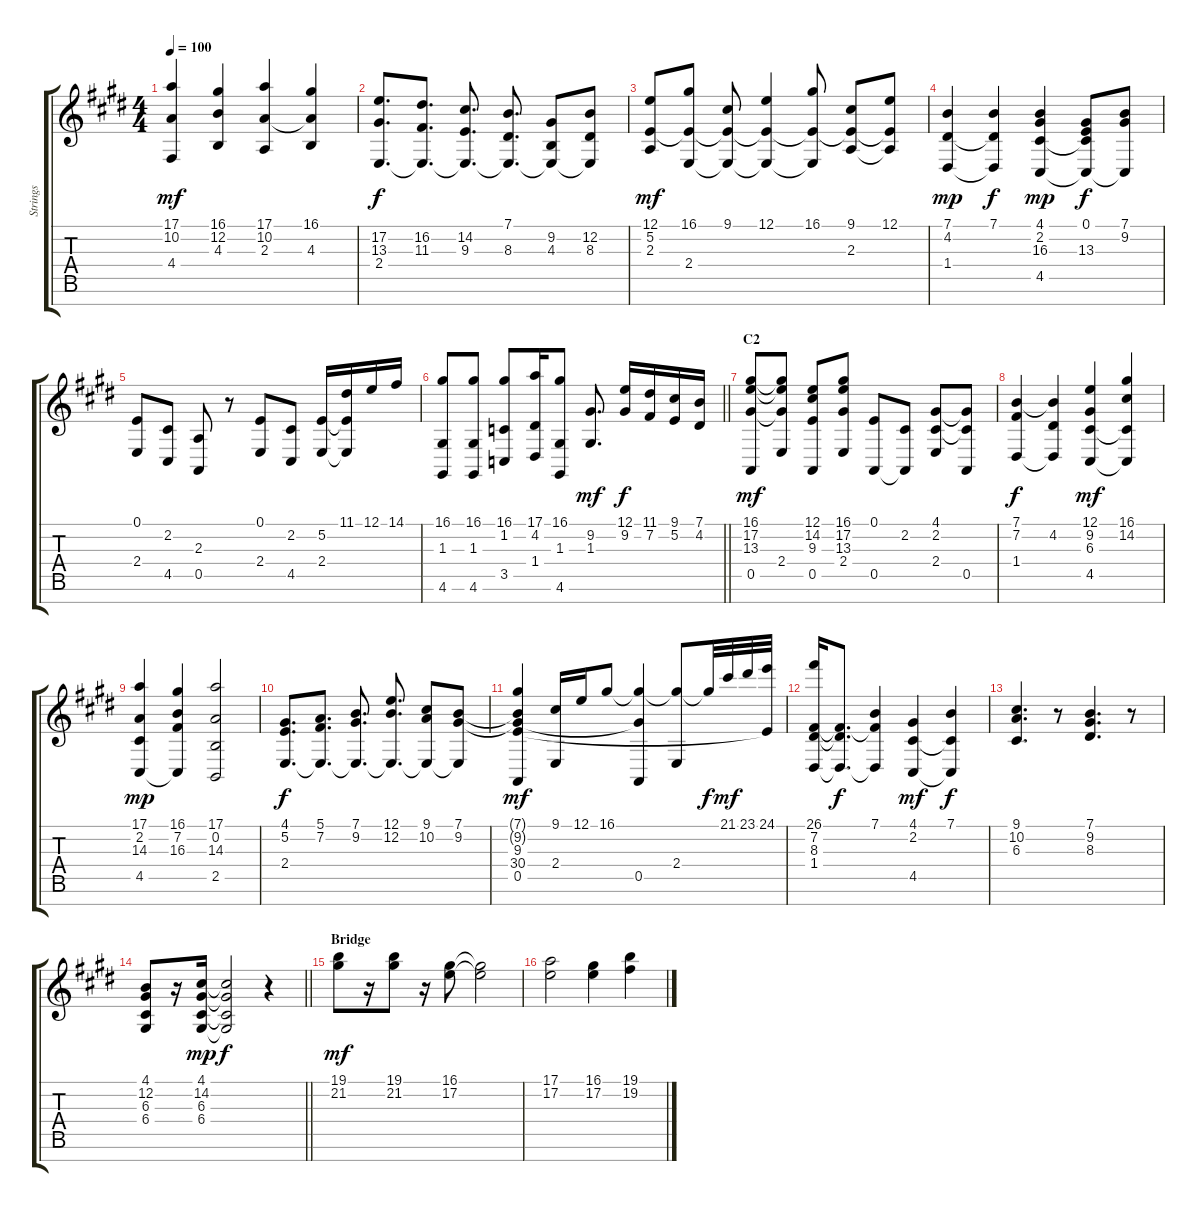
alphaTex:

\track ("Strings" "Strings") {instrument stringensemble1}
\staff {score tabs}
\tuning (E4 B3 G3 D3 A2 E2 B1) {hide}
\ts (4 4)
\tempo 100
\clef g2
\ks e
(17.1 10.2 4.4).4{dy mf} (16.1 12.2 4.3).4 (17.1 10.2 2.3).4 (16.1 10.2{t} 4.3).4 |
(17.2 13.3 2.4).8{d dy f} (16.2 11.3 2.4{t}).8{d} (14.2 9.3 2.4{t}).8{d} (7.1 8.3 2.4{t}).8{d} (9.2 4.3 2.4{t}).8 (12.2 8.3 2.4{t}).8 |
(12.1 5.2 2.3).8{dy mf} (16.1 5.2{t} 2.4).8 (9.1 5.2{t} 2.4{t}).8 (12.1 5.2{t} 2.4{t}).4 (16.1 5.2{t} 2.4{t}).8 (9.1 5.2{t} 2.3).8 (12.1 5.2{t} 2.3{t}).8 |
(7.1 4.2 1.4).4{dy mp} (7.1 4.2{t} 1.4{t}).4{dy f} (4.1 2.2 16.3 4.5).4{dy mp} (0.1 2.2{t} 13.3 4.5{t}).8{dy f} (7.1 9.2 4.5{t}).8 |
(0.1 2.4).8 (2.2 4.5).8 (2.3 0.5).8 r.8 (0.1 2.4).8 (2.2 4.5).8 (5.2 2.4).16 (11.1 5.2{t} 2.4{t}).16 12.1.16 14.1.16 |
\barLineRight lightlight
(16.1 1.3 4.6).8 (16.1 1.3 4.6).8 (16.1 1.2 3.5).8 (17.1 4.2 1.4).16 (16.1 1.3 4.6).8 (9.2 1.3).8{d dy mf} (12.1 9.2).16{dy f} (11.1 7.2).16 (9.1 5.2).16 (7.1 4.2).16 |
\section ("" "C2")
(16.1 17.2 13.3 0.5).8{dy mf} (16.1{t} 17.2{t} 13.3{t} 2.4).8 (12.1 14.2 9.3 0.5).8 (16.1 17.2 13.3 2.4).8 (0.1 0.5).8 (2.2 0.5{t}).8 (4.1 2.2 2.4).8 (4.1{t} 2.2{t} 0.5).8 |
(7.1 7.2 1.4).4{dy f} (7.1{t} 4.2 1.4{t}).4 (12.1 9.2 6.3 4.5).4{dy mf} (16.1 14.2 6.3{t} 4.5{t}).4 |
(17.1 2.2 14.3 4.5).4{dy mp} (16.1 7.2 16.3 4.5{t}).4 (17.1 0.2 14.3 2.5).2 |
(4.1 5.2 2.4).8{d dy f} (5.1 7.2 2.4{t}).8{d} (7.1 9.2 2.4{t}).8{d} (12.1 12.2 2.4{t}).8{d} (9.1 10.2 2.4{t}).8 (7.1 9.2 2.4{t}).8 |
(7.1{t} 9.2{t} 9.3 30.4 0.5).4{dy mf} (9.1 2.4).16 12.1.16 16.1.8 (16.1{t} 9.2{t} 0.5).4 (16.1{t} 2.4).8 16.1{t}.32{dy f} 21.1.32{dy mf} 23.1.32 (24.1 9.3{t}).32 |
(26.1 7.2 8.3 1.4).16 (7.2{t} 8.3{t} 1.4{t}).8{d dy f} (7.1 7.2{t} 1.4{t}).4 (4.1 2.2 4.5).4{dy mf} (7.1 2.2{t} 4.5{t}).4{dy f} |
(9.1 10.2 6.3).4{d} r.8 (7.1 9.2 8.3).4{d} r.8 |
\barLineRight lightlight
(4.1 12.2 6.3 6.4).8 r.16 (4.1 14.2 6.3 6.4).16{dy mp} (4.1{t} 14.2{t} 6.3{t} 6.4{t}).2{dy f} r.4 |
\section ("" "Bridge")
(19.1 21.2).8{dy mf} r.16 (19.1 21.2).8 r.16 (16.1 17.2).8 (16.1{t} 17.2{t}).2 |
(17.1 17.2).2 (16.1 17.2).4 (19.1 19.2).4
